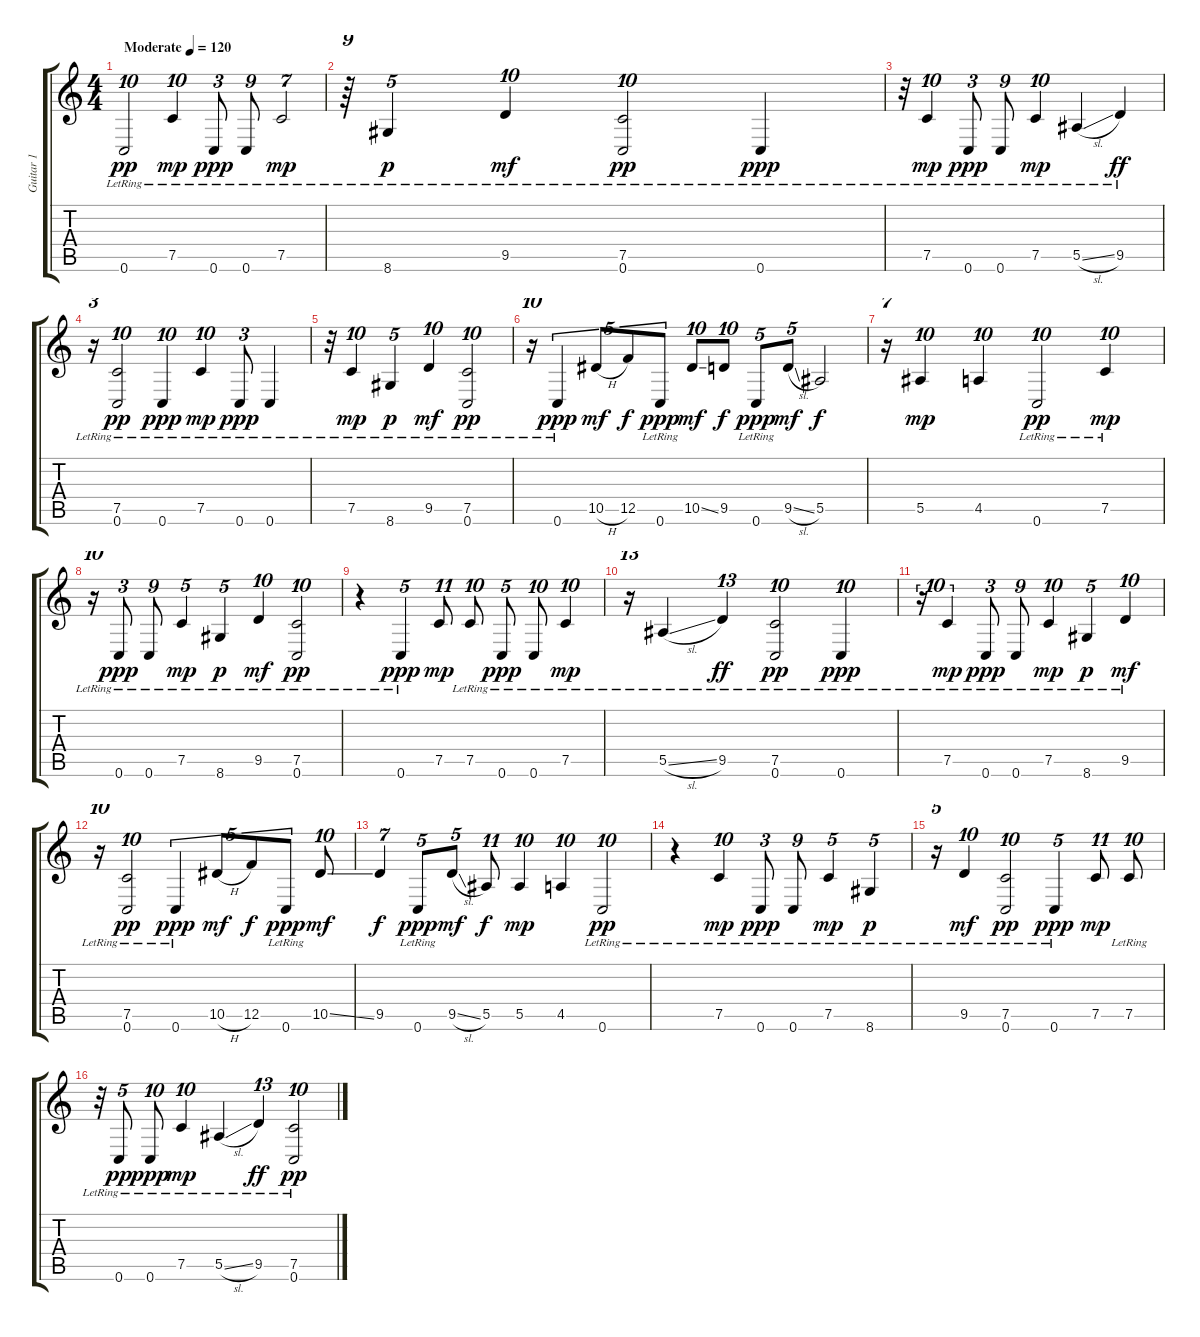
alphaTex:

\track ("Guitar 1" "Guitar 1") {instrument acousticguitarsteel}
\staff {score tabs}
\tuning (C4 G3 Eb3 Bb2 F2 C2) {hide}
\ts (4 4)
\tempo (120 "Moderate")
\clef g2
\ks c
0.6{lr}.2{tu (10 8) dy pp instrument acousticguitarsteel} 7.5{lr}.4{tu (10 8) dy mp} 0.6{lr}.8{tu (3 2) dy ppp} 0.6{lr}.8{tu (9 8)} 7.5{lr}.2{tu (7 4) dy mp} |
r.64{tu (9 8)} 8.6{lr}.4{tu (5 4) dy p} 9.5{lr}.4{tu (10 8) dy mf} (7.5{lr} 0.6{lr}).2{tu (10 8) dy pp} 0.6{lr}.4{dy ppp} |
r.32 7.5{lr}.4{tu (10 8) dy mp} 0.6{lr}.8{tu (3 2) dy ppp} 0.6{lr}.8{tu (9 8)} 7.5{lr}.4{tu (10 8) dy mp} 5.5{sl lr}.4 9.5{lr}.4{dy ff} |
r.16{tu (3 2)} (7.5{lr} 0.6).2{tu (10 8) dy pp} 0.6{lr}.4{tu (10 8) dy ppp} 7.5{lr}.4{tu (10 8) dy mp} 0.6{lr}.8{tu (3 2) dy ppp} 0.6{lr}.4 |
r.32 7.5{lr}.4{tu (10 8) dy mp} 8.6{lr}.4{tu (5 4) dy p} 9.5{lr}.4{tu (10 8) dy mf} (7.5{lr} 0.6{lr}).2{tu (10 8) dy pp} |
r.16{tu (10 8)} 0.6{lr}.4{tu (5 4) dy ppp} 10.5{h}.8{tu (5 4) dy mf} 12.5.8{tu (5 4) dy f} 0.6{lr}.8{tu (5 4) dy ppp} 10.5{ss}.8{tu (10 8) dy mf} 9.5.8{tu (10 8) dy f} 0.6{lr}.8{tu (5 4) dy ppp} 9.5{sl}.8{tu (5 4) dy mf} 5.5.2{dy f} |
r.16{tu (7 4)} 5.5.4{tu (10 8) dy mp} 4.5.4{tu (10 8)} 0.6{lr}.2{tu (10 8) dy pp} 7.5{lr}.4{tu (10 8) dy mp} |
r.16{tu (10 8)} 0.6{lr}.8{tu (3 2) dy ppp} 0.6{lr}.8{tu (9 8)} 7.5{lr}.4{tu (5 4) dy mp} 8.6{lr}.4{tu (5 4) dy p} 9.5{lr}.4{tu (10 8) dy mf} (7.5{lr} 0.6{lr}).2{tu (10 8) dy pp} |
r.4 0.6{lr}.4{tu (5 4) dy ppp} 7.5.8{tu (11 8) dy mp} 7.5{lr}.8{tu (10 8)} 0.6{lr}.8{tu (5 4) dy ppp} 0.6{lr}.8{tu (10 8)} 7.5{lr}.4{tu (10 8) dy mp} |
r.16{tu (13 8)} 5.5{sl lr}.4 9.5{lr}.4{tu (13 8) dy ff} (7.5{lr} 0.6{lr}).2{tu (10 8) dy pp} 0.6{lr}.4{tu (10 8) dy ppp} |
r.16{tu (10 8)} 7.5{lr}.4{tu (10 8) dy mp} 0.6{lr}.8{tu (3 2) dy ppp} 0.6{lr}.8{tu (9 8)} 7.5{lr}.4{tu (10 8) dy mp} 8.6{lr}.4{tu (5 4) dy p} 9.5{lr}.4{tu (10 8) dy mf} |
r.16{tu (10 8)} (7.5{lr} 0.6{lr}).2{tu (10 8) dy pp} 0.6{lr}.4{tu (5 4) dy ppp} 10.5{h}.8{tu (5 4) dy mf} 12.5.8{tu (5 4) dy f} 0.6{lr}.8{tu (5 4) dy ppp} 10.5{ss}.8{tu (10 8) dy mf} |
9.5.4{tu (7 4) dy f} 0.6{lr}.8{tu (5 4) dy ppp} 9.5{sl}.8{tu (5 4) dy mf} 5.5.8{tu (11 8) dy f} 5.5.4{tu (10 8) dy mp} 4.5.4{tu (10 8)} 0.6{lr}.2{tu (10 8) dy pp} |
r.4 7.5{lr}.4{tu (10 8) dy mp} 0.6{lr}.8{tu (3 2) dy ppp} 0.6{lr}.8{tu (9 8)} 7.5{lr}.4{tu (5 4) dy mp} 8.6{lr}.4{tu (5 4) dy p} |
r.16{tu (5 4)} 9.5{lr}.4{tu (10 8) dy mf} (7.5{lr} 0.6{lr}).2{tu (10 8) dy pp} 0.6{lr}.4{tu (5 4) dy ppp} 7.5.8{tu (11 8) dy mp} 7.5{lr}.8{tu (10 8)} |
r.32{tu (10 8)} 0.6{lr}.8{tu (5 4) dy pp} 0.6{lr}.8{tu (10 8) dy ppp} 7.5{lr}.4{tu (10 8) dy mp} 5.5{sl lr}.4 9.5{lr}.4{tu (13 8) dy ff} (7.5{lr} 0.6{lr}).2{tu (10 8) dy pp}
